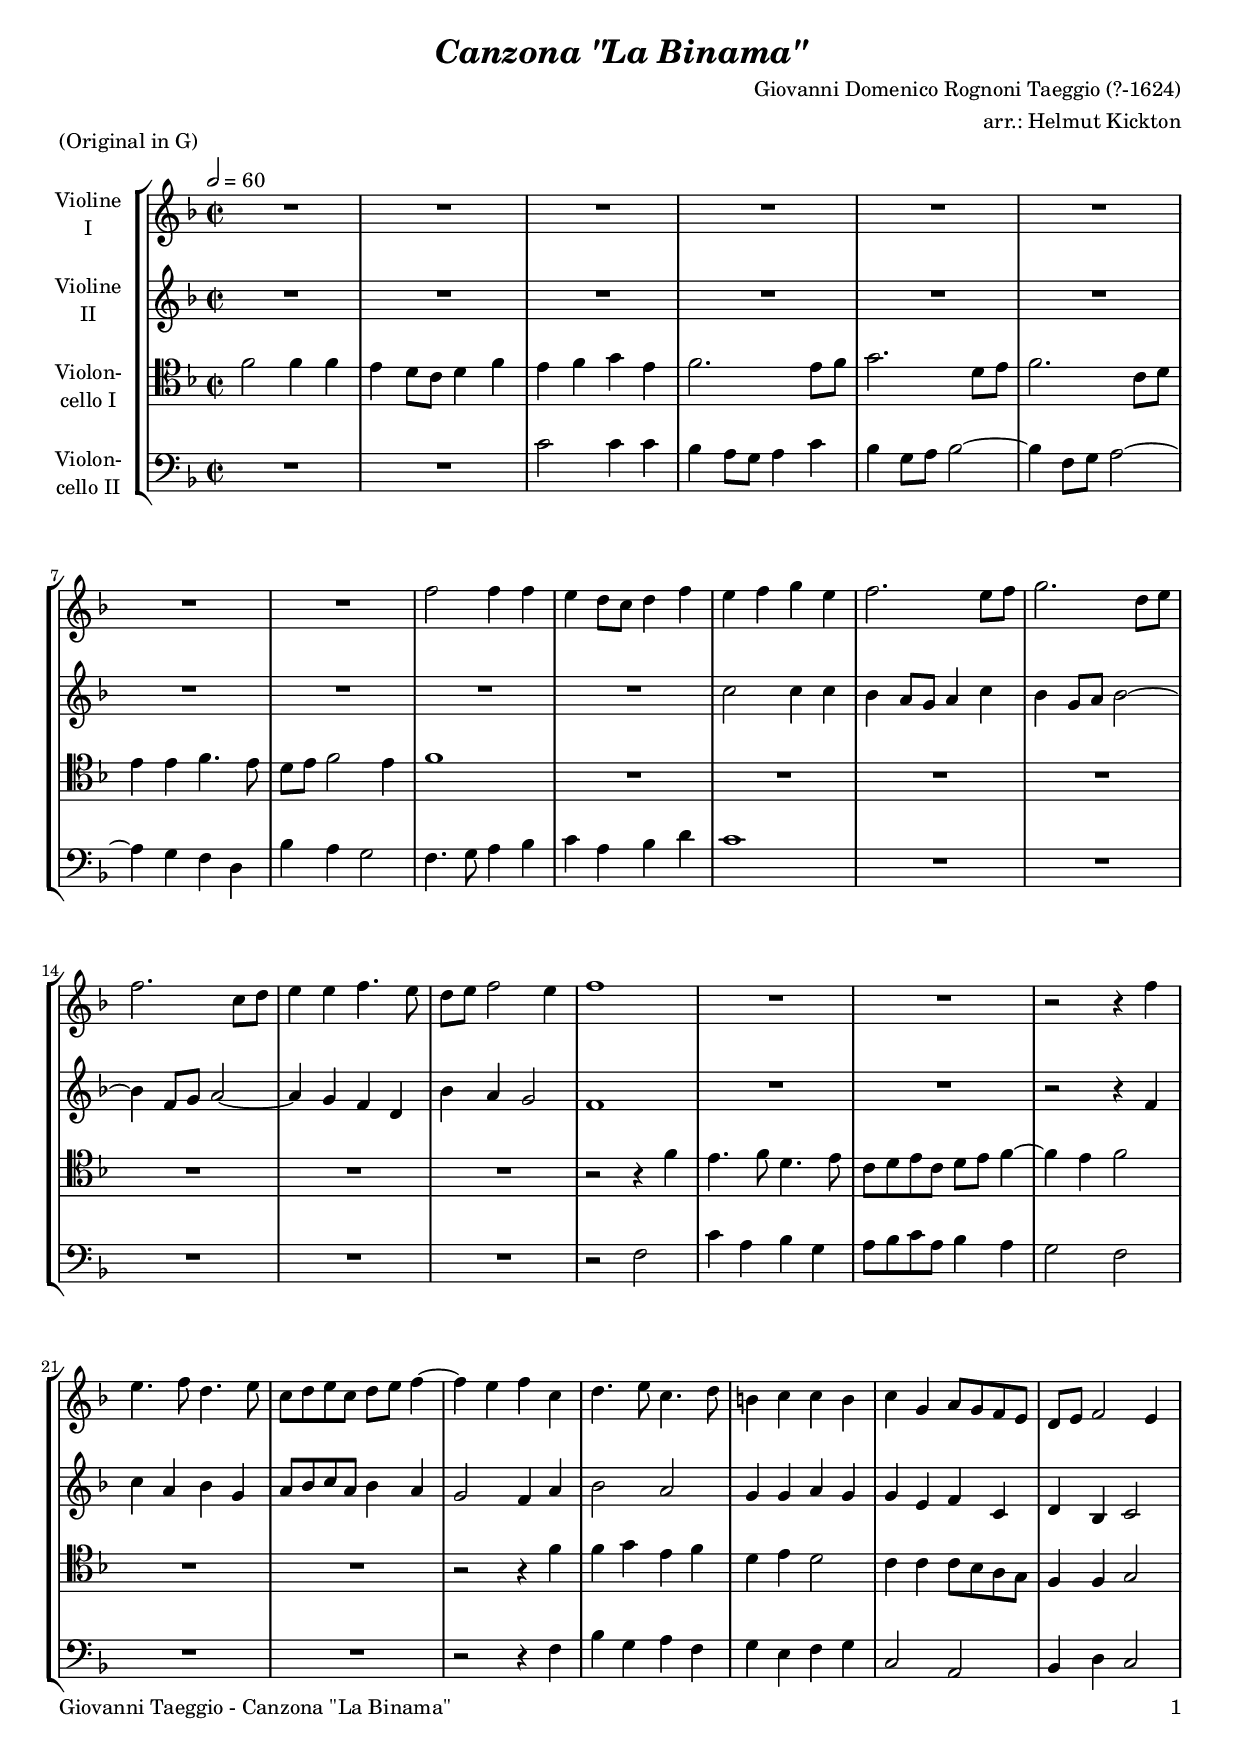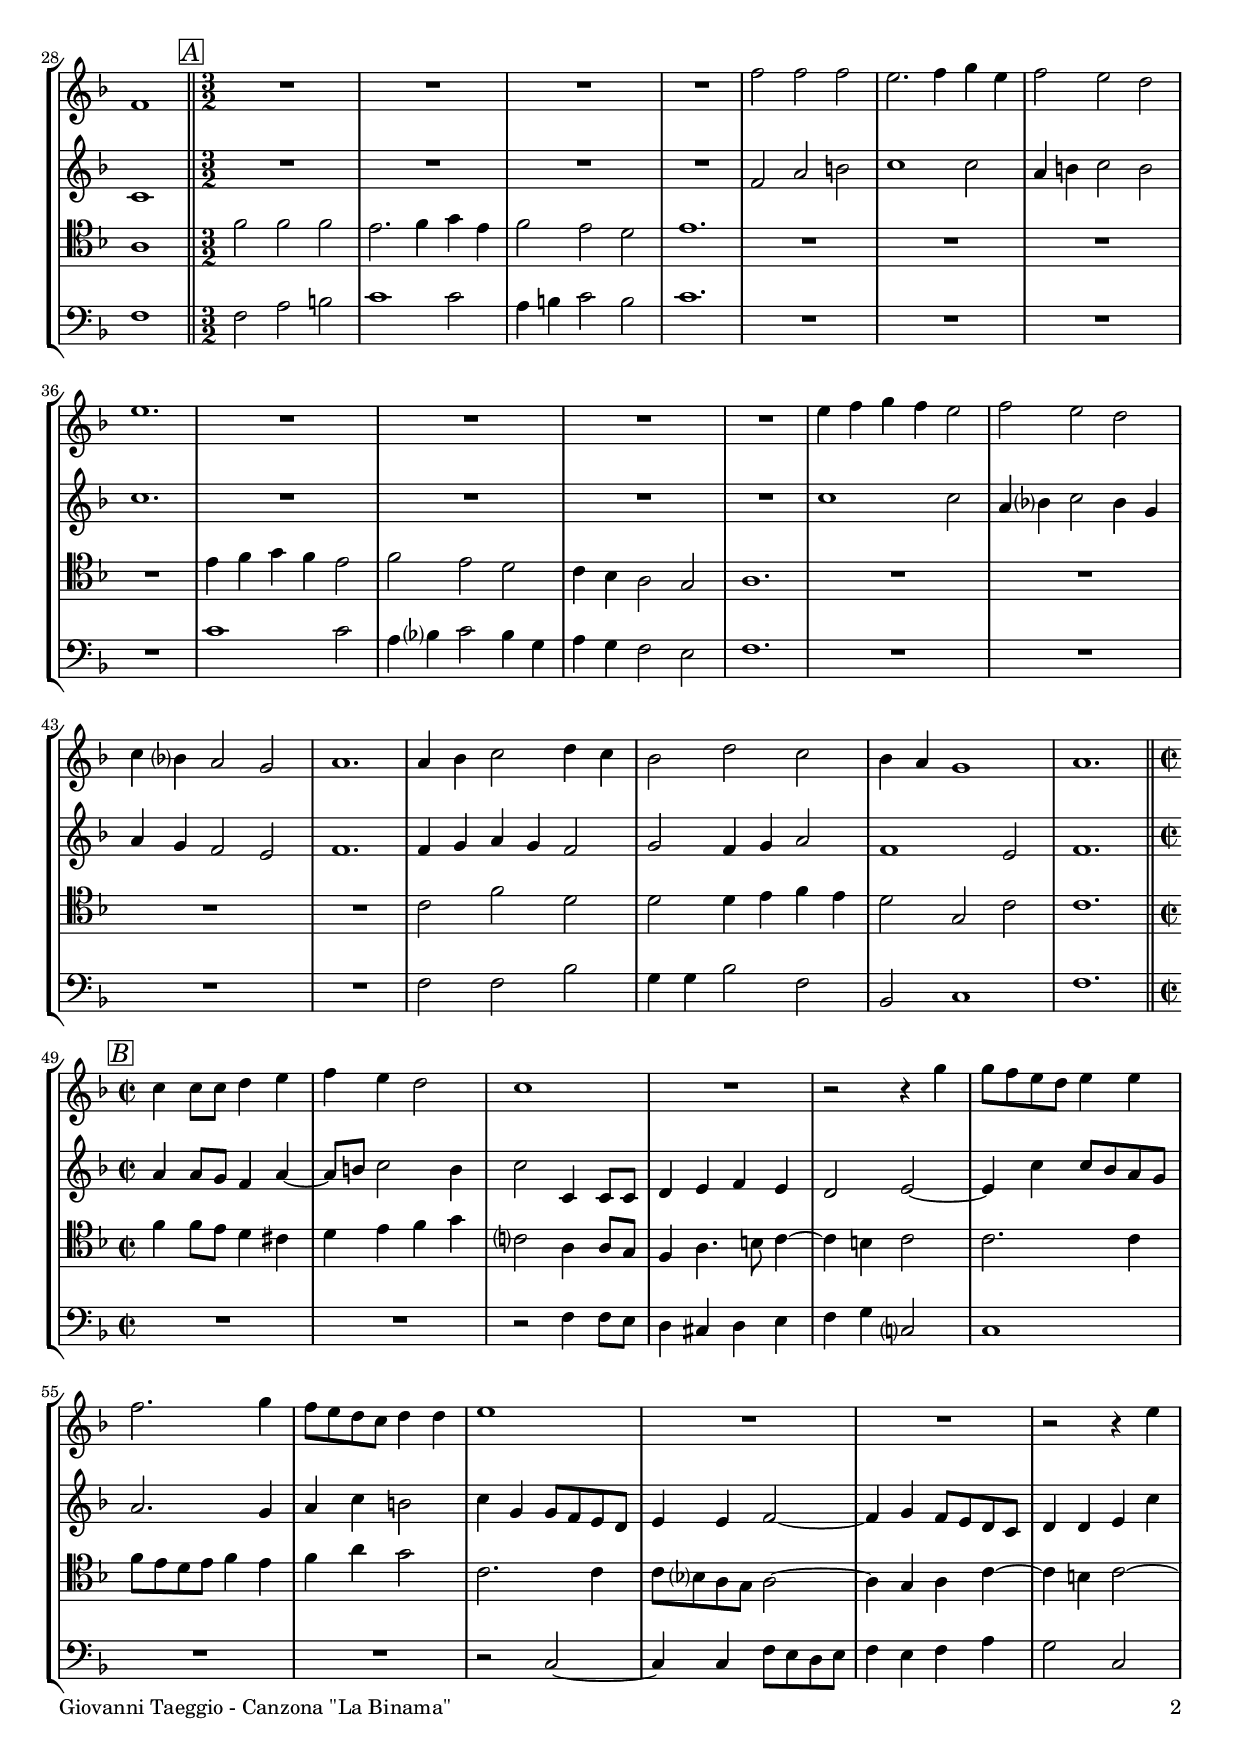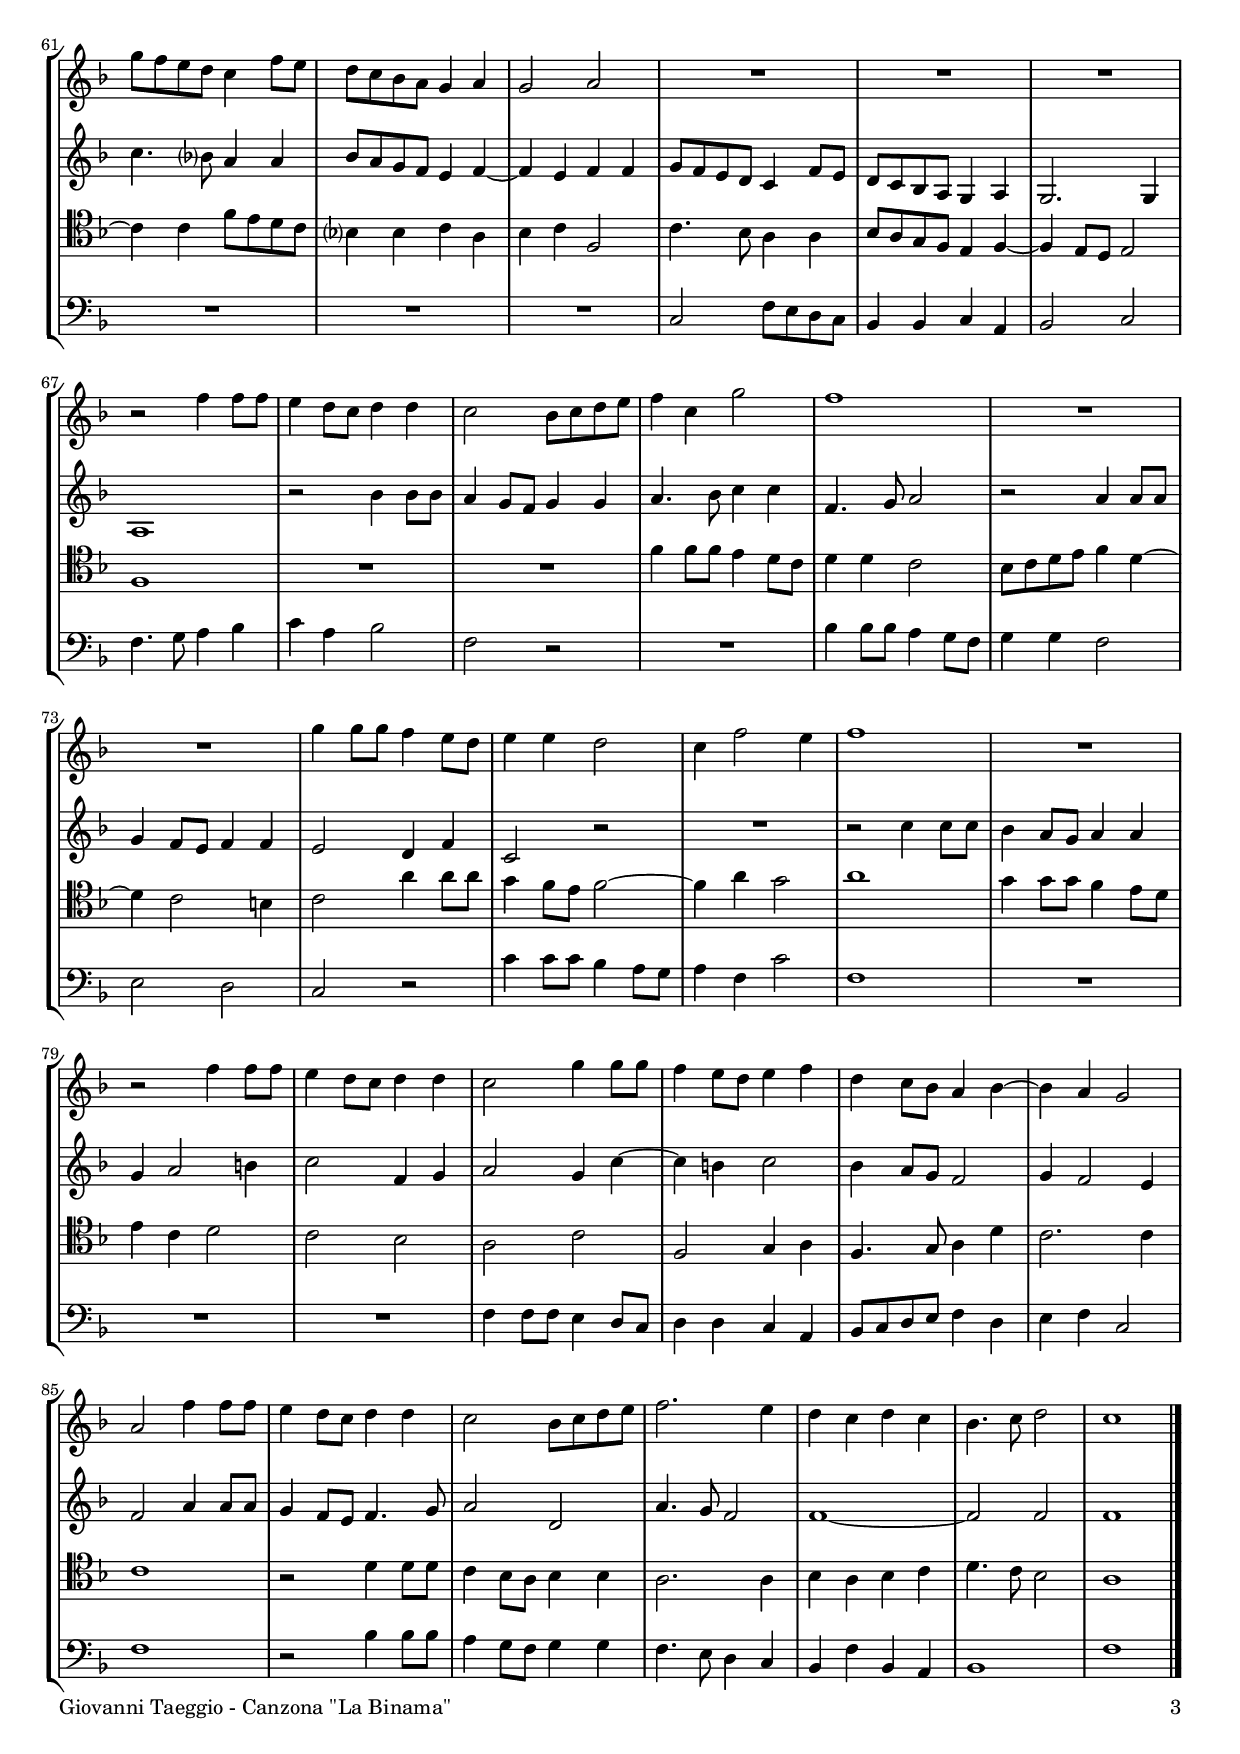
\version "2.24.1"
\include "deutsch.ly"

#(set-global-staff-size 18)

\header {
  title     = \markup \bold \italic "Canzona \"La Binama\""
  composer  = "Giovanni Domenico Rognoni Taeggio (?-1624)"
  arranger  = "arr.: Helmut Kickton"
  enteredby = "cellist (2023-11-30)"
  piece     = "(Original in G)"
}

voiceconsts = {
  \key g \major
  \time 2/2
  \clef "treble"
%  \numericTimeSignature
  \compressEmptyMeasures
  % Set default beaming for all staves
%  \set Timing.beamExceptions = #'()
%  \set Timing.baseMoment     = #(ly:make-moment 1 4)
%  \set Timing.beatStructure  = #'(1 1 1)
  \tempo 2=60
}

mist = "string ensemble 1"
mivl = "violin"
miba = "cello"
mipz = "pizzicato strings"

boxa = { \bar "||" \mark \markup \box \italic "A" \time 3/2 }
boxb = { \bar "||" \mark \markup \box \italic "B" \time 2/2 }

va = \relative c''' {
  \voiceconsts

  R1*8
  g2 g4 g
  fis e8 d e4 g
  fis g a fis
  g2. fis8 g
  a2. e8 fis
  g2. d8 e

  fis4 fis g4. fis8
  e fis g2 fis4
  g1
  R1*2
  r2 r4 g
  fis4. g8 e4. fis8
  d e fis d e fis g4~

  g fis g d
  e4. fis8 d4. e8
  cis4 d d cis
  d a h8 a g fis
  e fis g2 fis4
  g1 \boxa
  R1.*4

  g'2 g g
  fis2. g4 a fis
  g2 fis e
  fis1.
  R1.*4
  fis4 g a g fis2
  g fis e
  d4 c? h2 a

  h1.
  h4 c d2 e4 d
  c2 e d
  c4 h a1
  h1. \boxb
  d4 d8 d e4 fis
  g fis e2
  d1
  R

  r2 r4 a'
  a8 g fis e fis4 fis
  g2. a4
  g8 fis e d e4 e
  fis1
  R1*2
  r2 r4 fis

  a8 g fis e d4 g8 fis
  e d c h a4 h
  a2 h
  R1*3
  r2 g'4 g8 g
  fis4 e8 d e4 e

  d2 c8 d e fis
  g4 d a'2
  g1
  R1*2
  a4 a8 a g4 fis8 e
  fis4 fis e2
  d4 g2 fis4
  g1
  R

  r2 g4 g8 g
  fis4 e8 d e4 e
  d2 a'4 a8 a
  g4 fis8 e fis4 g
  e d8 c h4 c~
  c h a2

  h g'4 g8 g
  fis4 e8 d e4 e
  d2 c8 d e fis
  g2. fis4
  e d e d
  c4. d8 e2
  d1 \bar "|."
}

vb = \relative c'' {
  \voiceconsts

  R1*10
  d2 d4 d
  c h8 a h4 d
  c a8 h c2~
  c4 g8 a h2~
  h4 a g e
  c' h a2

  g1
  R1*2
  r2 r4 g
  d' h c a
  h8 c d h c4 h
  a2 g4 h
  c2 h
  a4 a h a

  a fis g d
  e c d2
  d1 \boxa
  R1.*4
  g2 h cis
  d1 d2
  h4 cis d2 cis
  d1.
  R1.*4

  d1 d2
  h4 c? d2 c4 a
  h a g2 fis
  g1.
  g4 a h a g2
  a g4 a h2
  g1 fis2
  g1. \boxb

  h4 h8 a g4 h~
  h8 cis d2 cis4
  d2 d,4 d8 d
  e4 fis g fis
  e2 fis~
  fis4 d' d8 c h a
  h2. a4

  h d cis2
  d4 a a8 g fis e
  fis4 fis g2~
  g4 a g8 fis e d
  e4 e fis d'
  d4. c?8 h4 h

  c8 h a g fis4 g~
  g fis g g
  a8 g fis e d4 g8 fis
  e d c h a4 h
  a2. a4
  h1

  r2 c'4 c8 c
  h4 a8 g a4 a
  h4. c8 d4 d
  g,4. a8 h2
  r h4 h8 h
  a4 g8 fis g4 g
  fis2 e4 g

  d2 r
  R1
  r2 d'4 d8 d
  c4 h8 a h4 h
  a h2 cis4
  d2 g,4 a
  h2 a4 d~
  d cis d2

  c4 h8 a g2
  a4 g2 fis4
  g2 h4 h8 h
  a4 g8 fis g4. a8
  h2 e,
  h'4. a8 g2
  g1~
  g2 g
  g1 \bar "|."
}

vc = \relative c'' {
  \voiceconsts
  \clef "tenor"

  g2 g4 g
  fis e8 d e4 g
  fis g a fis
  g2. fis8 g
  a2. e8 fis
  g2. d8 e
  fis4 fis g4. fis8

  e fis g2 fis4
  g1
  R1*7
  r2 r4 g
  fis4. g8 e4. fis8
  d e fis d e fis g4~
  g fis g2
  R1*2

  r2 r4 g
  g a fis g
  e fis e2
  d4 d d8 c h a
  g4 g a2
  h1 \boxa
  g'2 g g
  fis2. g4 a fis

  g2 fis e
  fis1.
  R1.*4
  fis4 g a g fis2
  g fis e
  d4 c h2 a
  h1.
  R1.*4
  d2 g e

  e e4 fis g fis
  e2 a, d
  d1. \boxb
  g4 g8 fis e4 dis
  e fis g a
  d,?2 h4 h8 a
  g4 h4. cis8 d4~

  d cis d2
  d2. d4
  g8 fis e fis g4 fis
  g h a2
  d,2. d4
  d8 c? h a h2~
  h4 a h d~
  d cis d2~

  d4 d g8 fis e d
  c?4 c d h
  c d g,2
  d'4. c8 h4 h
  c8 h a g fis4 g~
  g fis8 e fis2
  g1

  R1*2
  g'4 g8 g fis4 e8 d
  e4 e d2
  c8 d e fis g4 e~
  e d2 cis4
  d2 h'4 h8 h
  a4 g8 fis g2~

  g4 h a2
  h1
  a4 a8 a g4 fis8 e
  fis4 d e2
  d c
  h d
  g, a4 h
  g4. a8 h4 e
  d2. d4

  d1
  r2 e4 e8 e
  d4 c8 h c4 c
  h2. h4
  c h c d
  e4. d8 c2
  h1 \bar "|."
}

vd = \relative c' {
  \voiceconsts
  \clef "bass"

  R1*2
  d2 d4 d
  c h8 a h4 d
  c a8 h c2~
  c4 g8 a h2~
  h4 a g e
  c' h a2

  g4. a8 h4 c
  d h c e
  d1
  R1*5
  r2 g,
  d'4 h c a
  h8 c d h c4 h
  a2 g
  R1*2

  r2 r4 g
  c a h g
  a fis g a
  d,2 h
  c4 e d2
  g1 \boxa
  g2 h cis
  d1 d2

  h4 cis d2 cis
  d1.
  R1.*4
  d1 d2
  h4 c? d2 c4 a
  h a g2 fis
  g1.
  R1.*4
  g2 g c

  a4 a c2 g
  c, d1
  g1. \boxb
  R1*2
  r2 g4 g8 fis
  e4 dis e fis
  g a d,?2
  d1
  R1*2

  r2 d~
  d4 d g8 fis e fis
  g4 fis g h
  a2 d,
  R1*3
  d2 g8 fis e d
  c4 c d h
  c2 d

  g4. a8 h4 c
  d h c2
  g r
  R1
  c4 c8 c h4 a8 g
  a4 a g2
  fis e
  d r

  d'4 d8 d c4 h8 a
  h4 g d'2
  g,1
  R1*3
  g4 g8 g fis4 e8 d
  e4 e d h
  c8 d e fis g4 e

  fis g d2
  g1
  r2 c4 c8 c
  h4 a8 g a4 a
  g4. fis8 e4 d
  c g' c, h
  c1
  g' \bar "|."
}


music = \new StaffGroup <<
      \new Staff {
	\set Staff.midiInstrument = \mivl
	\set Staff.instrumentName = \markup \center-column { "Violine" "I" }
	\transpose g f { \va }
      }

      \new Staff {
	\set Staff.midiInstrument = \mivl
	\set Staff.instrumentName = \markup \center-column { "Violine" "II" }
	\transpose g f { \vb }
      }

      \new Staff {
	\set Staff.midiInstrument = \miba
	\set Staff.instrumentName = \markup \center-column { "Violon-" "cello I" }
	\transpose g f { \vc }
      }

      \new Staff {
	\set Staff.midiInstrument = \miba
	\set Staff.instrumentName = \markup \center-column { "Violon-" "cello II" }
	\transpose g f { \vd }
      }
>>

\book {
  \paper {
    print-page-number = ##t
    print-first-page-number = ##t
    ragged-last-bottom = ##f
    oddHeaderMarkup = \markup \null
    evenHeaderMarkup = \markup \null
    oddFooterMarkup = \markup {
      \fill-line {
        \if \should-print-page-number
        "Giovanni Taeggio - Canzona \"La Binama\"" \fromproperty #'page:page-number-string
      }
    }
    evenFooterMarkup = \oddFooterMarkup
  } \score {
    \music
    \layout {}
  }

  \score {
    \unfoldRepeats \music

    \midi {
      \context {
        \Score
      }
    }
  }
}